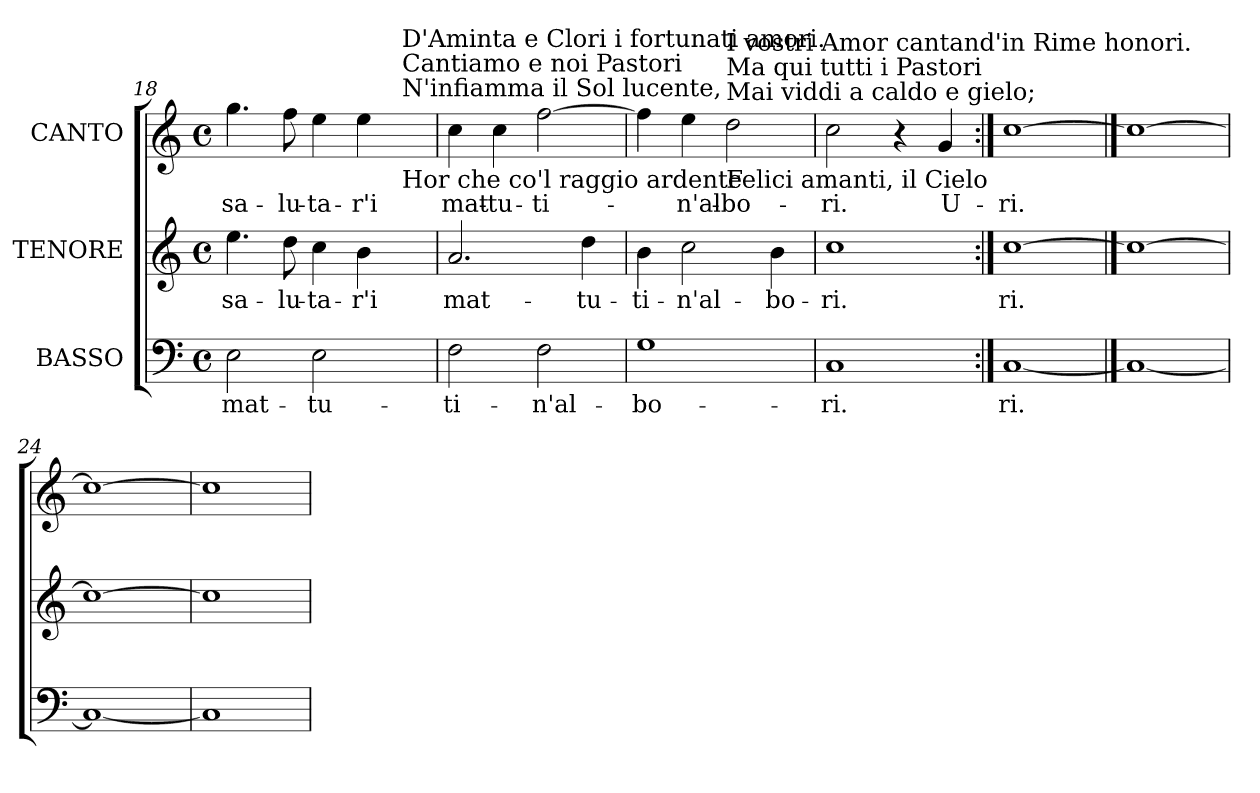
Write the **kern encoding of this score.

**kern	**text	**kern	**text	**kern	**text
*part3	*part3	*part2	*part2	*part1	*part1
*staff3	*staff3	*staff2	*staff2	*staff1	*staff1
*I"BASSO	*	*I"TENORE	*	*I"CANTO	*
*clefF4	*	*clefG2	*	*clefG2	*
*k[]	*	*k[]	*	*k[]	*
*C:	*	*C:	*	*C:	*
*M4/4	*	*M4/4	*	*M4/4	*
*met(c)	*	*met(c)	*	*met(c)	*
=18	=18	=18	=18	=18	=18
!	!LO:LY:b:color=#000000	!	!	!	!
!	!	!	!LO:LY:b:color=#000000	!	!
!	!	!	!	!	!LO:LY:b:color=#000000
*	*	*	*	*^	*
2Ei\	mat-	4.eei\	sa-	4.ggi\	2ryy	sa-
!	!	!	!LO:LY:b:color=#000000	!	!	!
!	!	!	!	!	!	!LO:LY:b:color=#000000
.	.	8ddi\	-lu-	8ffi\	.	-lu-
!	!LO:LY:b:color=#000000	!	!	!	!	!
!	!	!	!LO:LY:b:color=#000000	!	!	!
!	!	!	!	!	!	!LO:LY:b:color=#000000
2Ei\	-tu-	4cci\	-ta-	4eei\	4ryy	-ta-
!	!	!	!LO:LY:b:color=#000000	!	!	!
!	!	!	!	!	!	!LO:LY:b:color=#000000
.	.	4bi\	-r'i	4eei\	16ryy	-r'i
.	.	.	.	.	32ryy	.
.	.	.	.	.	64ryy	.
.	.	.	.	.	256..ryy	.
!	!	!	!	!	!LO:TX:b:t=Hor che co'l raggio ardente	!
!	!	!	!	!	!LO:TX:t=N'infiamma il Sol lucente,	!
!	!	!	!	!	!LO:TX:t=Cantiamo e noi Pastori	!
!	!	!	!	!	!LO:TX:t=D'Aminta e Clori i fortunati amori.	!
.	.	.	.	.	8ryy	.
.	.	.	.	.	128ryy	.
.	.	.	.	.	1024ryy	.
*	*	*	*	*v	*v	*
=19	=19	=19	=19	=19	=19
*	*	*	*	*^	*
!	!LO:LY:b:color=#000000	!	!	!	!	!
*	*	*	*	*v	*v	*
*	*	*	*	*^	*
!	!	!	!LO:LY:b:color=#000000	!	!	!
*	*	*	*	*v	*v	*
*	*	*	*	*^	*
!	!	!	!	!	!	!LO:LY:b:color=#000000
*	*	*	*	*v	*v	*
2Fi\	-ti-	2.ai/	mat-	4cci\	mat-
!	!	!	!	!	!LO:LY:b:color=#000000
.	.	.	.	4cci\	-tu-
!	!LO:LY:b:color=#000000	!	!	!	!
!	!	!	!	!	!LO:LY:b:color=#000000
2Fi\	-n'al-	.	.	[>2ffi\	-ti-
!	!	!	!LO:LY:b:color=#000000	!	!
.	.	4ddi\	-tu-	.	.
=20	=20	=20	=20	=20	=20
!	!LO:LY:b:color=#000000	!	!	!	!
!	!	!	!LO:LY:b:color=#000000	!	!
1Gi	-bo-	4bi\	-ti-	4ffi\]	.
!	!	!	!LO:LY:b:color=#000000	!	!
!	!	!	!	!	!LO:LY:b:color=#000000
.	.	2cci\	-n'al-	4eei\	-n'al-
!	!	!	!	!LO:TX:b:t=Felici amanti, il Cielo	!
!	!	!	!	!LO:TX:t=Mai viddi a caldo e gielo;	!
!	!	!	!	!LO:TX:t=Ma qui tutti i Pastori	!
!	!	!	!	!LO:TX:t=I vostri Amor cantand'in Rime honori.	!
!	!	!	!	!	!LO:LY:b:color=#000000
.	.	.	.	2ddi\	-bo-
!	!	!	!LO:LY:b:color=#000000	!	!
.	.	4bi\	-bo-	.	.
=21	=21	=21	=21	=21	=21
!	!LO:LY:b:color=#000000	!	!	!	!
!	!	!	!LO:LY:b:color=#000000	!	!
!	!	!	!	!	!LO:LY:b:color=#000000
1Ci	-ri.	1cci	-ri.	2cci\	-ri.
.	.	.	.	4r	.
!	!	!	!	!	!LO:LY:b:color=#000000
.	.	.	.	4gi/	U -
=22:|!	=22:|!	=22:|!	=22:|!	=22:|!	=22:|!
!	!LO:LY:b:color=#000000	!	!	!	!
!	!	!	!LO:LY:b:color=#000000	!	!
!	!	!	!	!	!LO:LY:b:color=#000000
[1Ci	- ri.	[1cci	- ri.	[1cci	- ri.
==23	==23	==23	==23	==23	==23
1Ci_	.	1cci_	.	1cci_	.
=24	=24	=24	=24	=24	=24
1Ci_	.	1cci_	.	1cci_	.
=25	=25	=25	=25	=25	=25
1Ci]	.	1cci]	.	1cci]	.
=	=	=	=	=	=
*-	*-	*-	*-	*-	*-
